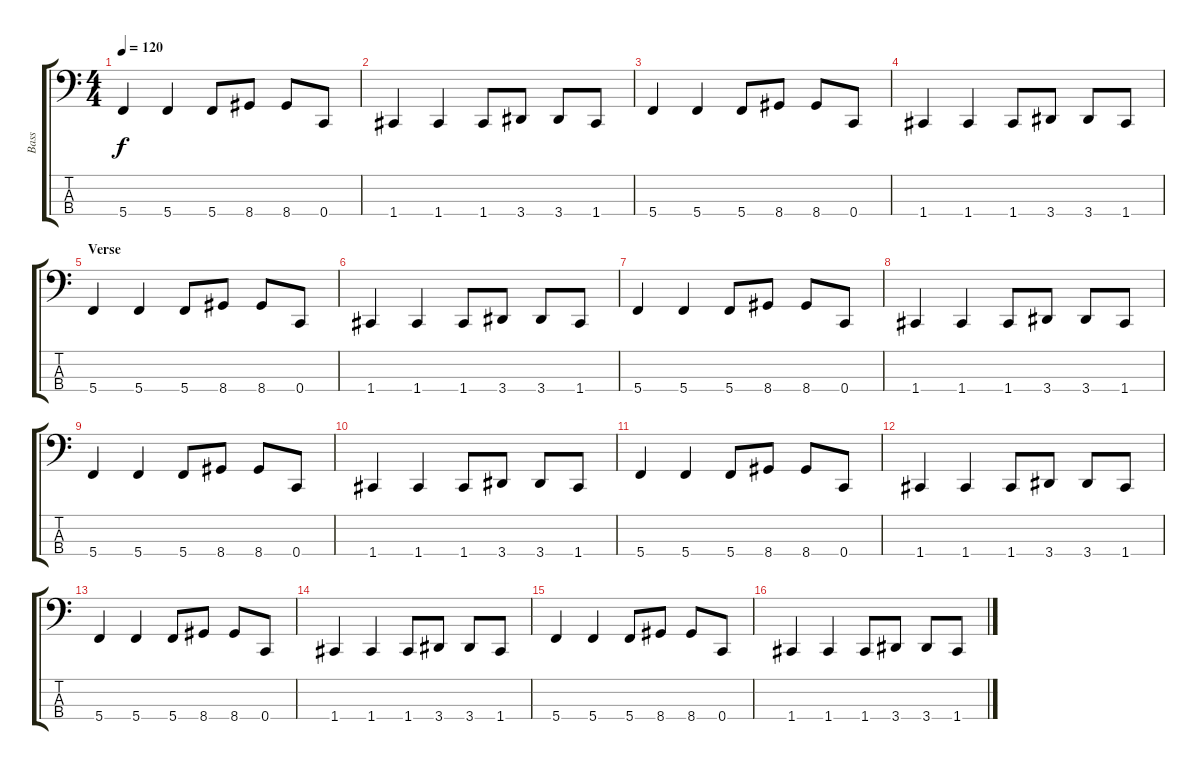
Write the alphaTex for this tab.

\track ("Bass" "Bass") {instrument slapbass2}
\staff {score tabs}
\tuning (G2 D2 A1 C1) {hide}
\ts (4 4)
\tempo 120
\clef f4
\ks c
5.4.4{dy f} 5.4.4 5.4.8 8.4.8 8.4.8 0.4.8 |
1.4.4 1.4.4 1.4.8 3.4.8 3.4.8 1.4.8 |
5.4.4 5.4.4 5.4.8 8.4.8 8.4.8 0.4.8 |
1.4.4 1.4.4 1.4.8 3.4.8 3.4.8 1.4.8 |
\section ("" "Verse")
5.4.4 5.4.4 5.4.8 8.4.8 8.4.8 0.4.8 |
1.4.4 1.4.4 1.4.8 3.4.8 3.4.8 1.4.8 |
5.4.4 5.4.4 5.4.8 8.4.8 8.4.8 0.4.8 |
1.4.4 1.4.4 1.4.8 3.4.8 3.4.8 1.4.8 |
5.4.4 5.4.4 5.4.8 8.4.8 8.4.8 0.4.8 |
1.4.4 1.4.4 1.4.8 3.4.8 3.4.8 1.4.8 |
5.4.4 5.4.4 5.4.8 8.4.8 8.4.8 0.4.8 |
1.4.4 1.4.4 1.4.8 3.4.8 3.4.8 1.4.8 |
5.4.4 5.4.4 5.4.8 8.4.8 8.4.8 0.4.8 |
1.4.4 1.4.4 1.4.8 3.4.8 3.4.8 1.4.8 |
5.4.4 5.4.4 5.4.8 8.4.8 8.4.8 0.4.8 |
1.4.4 1.4.4 1.4.8 3.4.8 3.4.8 1.4.8
